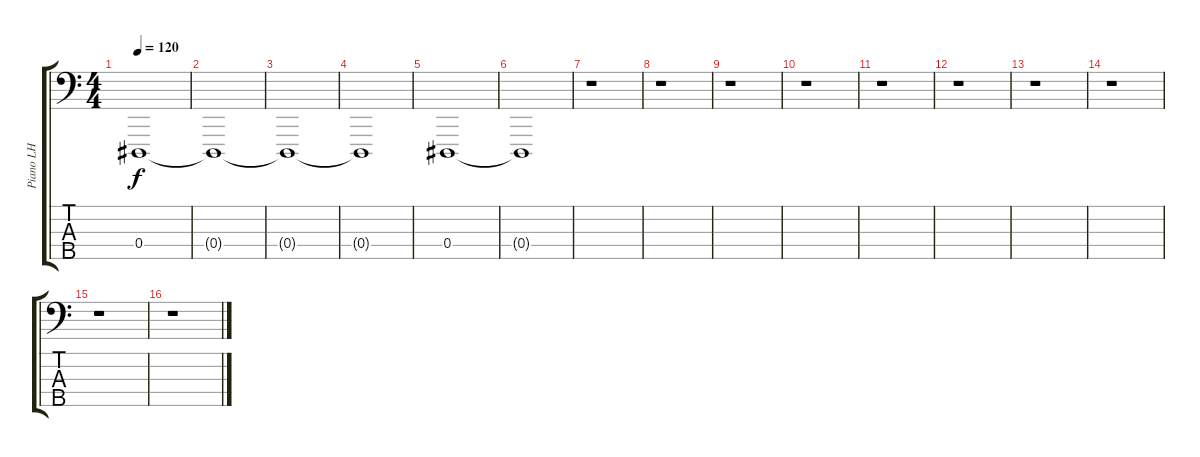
\track ("Piano LH" "Piano LH") {instrument acousticgrandpiano}
\staff {score tabs}
\tuning (Gb2 Db2 Ab1 Eb1 Bb0) {hide}
\ts (4 4)
\tempo 120
\clef f4
\ks c
0.4.1{dy f instrument contrabass} |
0.4{t}.1 |
0.4{t}.1 |
0.4{t}.1 |
0.4.1 |
0.4{t}.1 |
\section ("" "")
r.1{volume 15 instrument acousticgrandpiano} |
r.1 |
r.1 |
r.1 |
r.1 |
r.1 |
r.1 |
r.1 |
r.1 |
r.1
